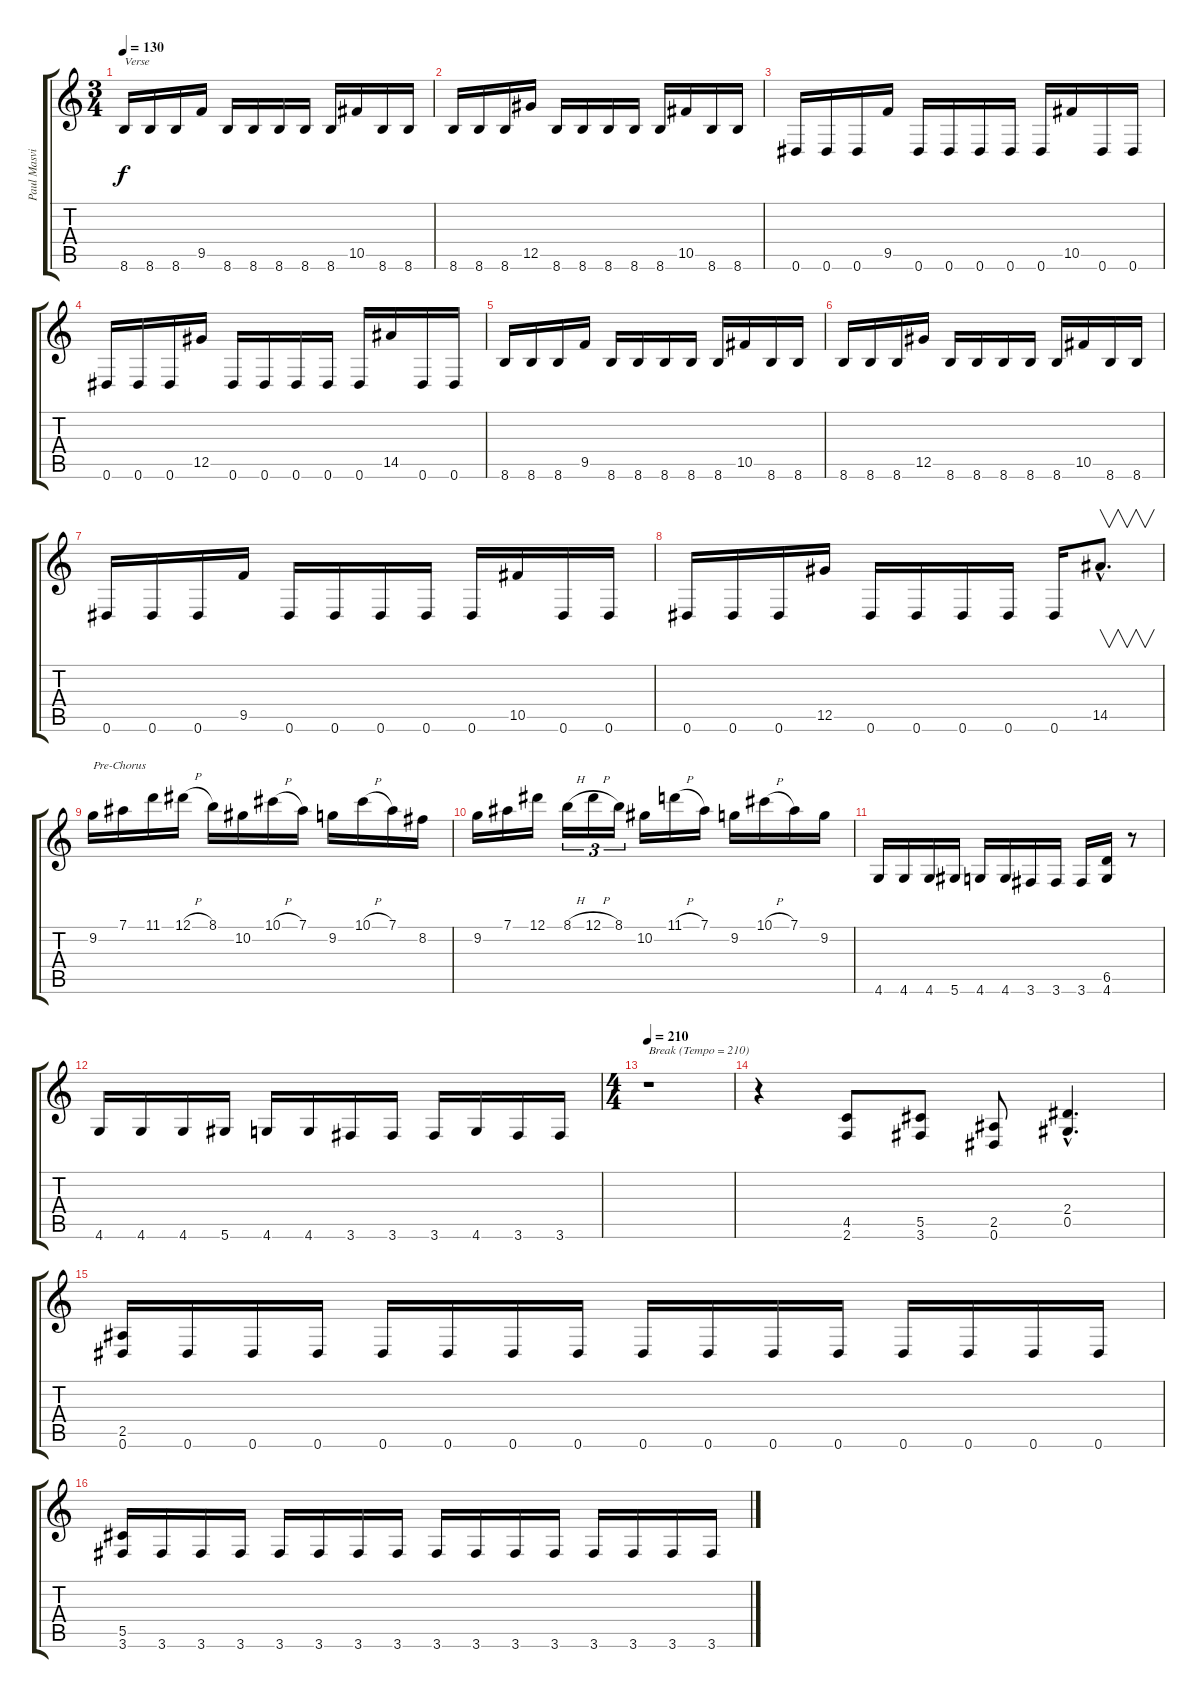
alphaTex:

\track ("Paul Masvidal" "Paul Masvi") {instrument distortionguitar}
\staff {score tabs}
\tuning (Eb4 Bb3 Gb3 Db3 Ab2 Eb2) {hide}
\ts (3 4)
\tempo 130
\clef g2
\ks c
8.6.16{txt "Verse" dy f volume 14 instrument distortionguitar} 8.6.16 8.6.16 9.5.16 8.6.16 8.6.16 8.6.16 8.6.16 8.6.16 10.5.16 8.6.16 8.6.16 |
8.6.16 8.6.16 8.6.16 12.5.16 8.6.16 8.6.16 8.6.16 8.6.16 8.6.16 10.5.16 8.6.16 8.6.16 |
0.6.16 0.6.16 0.6.16 9.5.16 0.6.16 0.6.16 0.6.16 0.6.16 0.6.16 10.5.16 0.6.16 0.6.16 |
0.6.16 0.6.16 0.6.16 12.5.16 0.6.16 0.6.16 0.6.16 0.6.16 0.6.16 14.5.16 0.6.16 0.6.16 |
8.6.16 8.6.16 8.6.16 9.5.16 8.6.16 8.6.16 8.6.16 8.6.16 8.6.16 10.5.16 8.6.16 8.6.16 |
8.6.16 8.6.16 8.6.16 12.5.16 8.6.16 8.6.16 8.6.16 8.6.16 8.6.16 10.5.16 8.6.16 8.6.16 |
0.6.16 0.6.16 0.6.16 9.5.16 0.6.16 0.6.16 0.6.16 0.6.16 0.6.16 10.5.16 0.6.16 0.6.16 |
0.6.16 0.6.16 0.6.16 12.5.16 0.6.16 0.6.16 0.6.16 0.6.16 0.6.16 14.5{hac}.8{v d} |
9.2.16{txt "Pre-Chorus"} 7.1.16 11.1.16 12.1{h}.16 8.1.16 10.2.16 10.1{h}.16 7.1.16 9.2.16 10.1{h}.16 7.1.16 8.2.16 |
9.2.16 7.1.16 12.1.16 8.1{h}.16{tu (3 2)} 12.1{h}.16{tu (3 2)} 8.1.16{tu (3 2)} 10.2.16 11.1{h}.16 7.1.16 9.2.16 10.1{h}.16 7.1.16 9.2.16 |
4.6.16 4.6.16 4.6.16 5.6.16 4.6.16 4.6.16 3.6.16 3.6.16 3.6.16 (6.5 4.6).16 r.8 |
4.6.16 4.6.16 4.6.16 5.6.16 4.6.16 4.6.16 3.6.16 3.6.16 3.6.16 4.6.16 3.6.16 3.6.16 |
\ts (4 4)
\tempo 210
r.1{txt "Break (Tempo = 210)"} |
r.4 (4.5 2.6).8 (5.5 3.6).8 (2.5 0.6).8 (2.4{hac} 0.5{hac}).4{d} |
(2.5 0.6).16 0.6.16 0.6.16 0.6.16 0.6.16 0.6.16 0.6.16 0.6.16 0.6.16 0.6.16 0.6.16 0.6.16 0.6.16 0.6.16 0.6.16 0.6.16 |
(5.5 3.6).16 3.6.16 3.6.16 3.6.16 3.6.16 3.6.16 3.6.16 3.6.16 3.6.16 3.6.16 3.6.16 3.6.16 3.6.16 3.6.16 3.6.16 3.6.16
